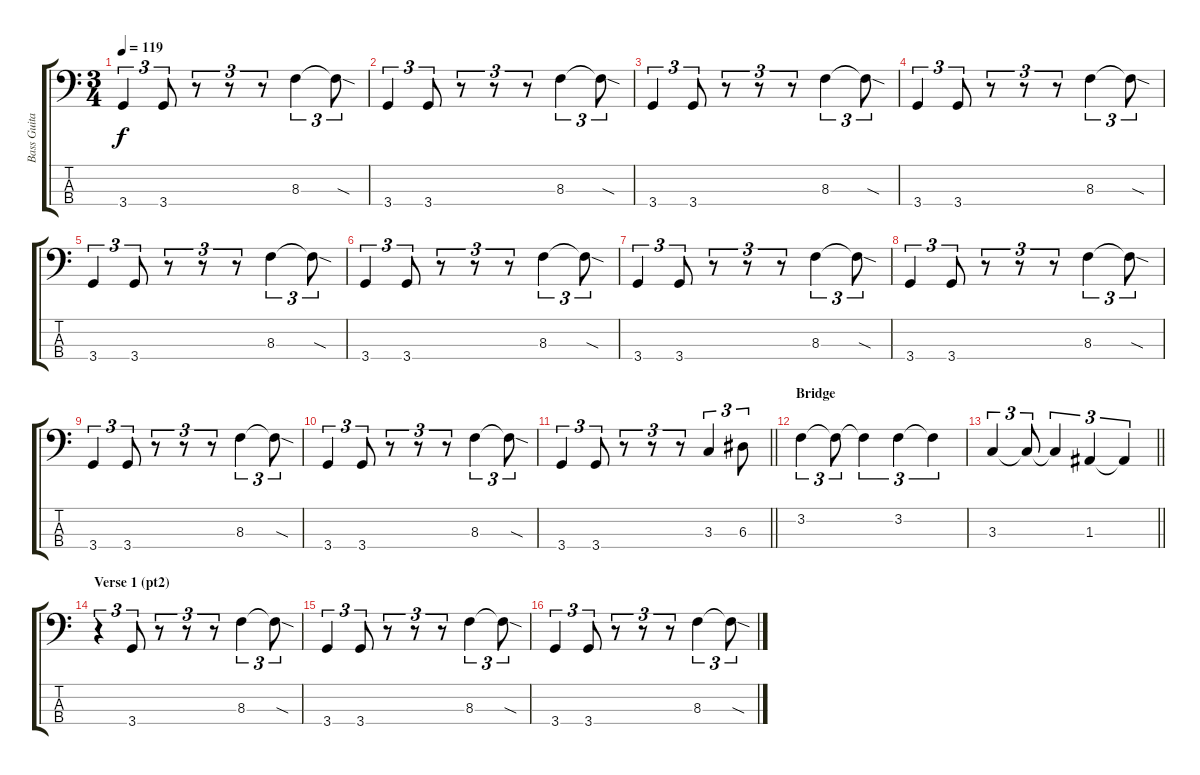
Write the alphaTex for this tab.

\track ("Bass Guitar" "Bass Guita") {instrument electricbassfinger}
\staff {score tabs}
\tuning (G2 D2 A1 E1) {hide}
\ts (3 4)
\tempo 119
\clef f4
\ks c
3.4.4{tu (3 2) dy f} 3.4.8{tu (3 2)} r.8{tu (3 2)} r.8{tu (3 2)} r.8{tu (3 2)} 8.3.4{tu (3 2)} 8.3{sod t}.8{tu (3 2)} |
3.4.4{tu (3 2)} 3.4.8{tu (3 2)} r.8{tu (3 2)} r.8{tu (3 2)} r.8{tu (3 2)} 8.3.4{tu (3 2)} 8.3{sod t}.8{tu (3 2)} |
3.4.4{tu (3 2)} 3.4.8{tu (3 2)} r.8{tu (3 2)} r.8{tu (3 2)} r.8{tu (3 2)} 8.3.4{tu (3 2)} 8.3{sod t}.8{tu (3 2)} |
3.4.4{tu (3 2)} 3.4.8{tu (3 2)} r.8{tu (3 2)} r.8{tu (3 2)} r.8{tu (3 2)} 8.3.4{tu (3 2)} 8.3{sod t}.8{tu (3 2)} |
3.4.4{tu (3 2)} 3.4.8{tu (3 2)} r.8{tu (3 2)} r.8{tu (3 2)} r.8{tu (3 2)} 8.3.4{tu (3 2)} 8.3{sod t}.8{tu (3 2)} |
3.4.4{tu (3 2)} 3.4.8{tu (3 2)} r.8{tu (3 2)} r.8{tu (3 2)} r.8{tu (3 2)} 8.3.4{tu (3 2)} 8.3{sod t}.8{tu (3 2)} |
3.4.4{tu (3 2)} 3.4.8{tu (3 2)} r.8{tu (3 2)} r.8{tu (3 2)} r.8{tu (3 2)} 8.3.4{tu (3 2)} 8.3{sod t}.8{tu (3 2)} |
3.4.4{tu (3 2)} 3.4.8{tu (3 2)} r.8{tu (3 2)} r.8{tu (3 2)} r.8{tu (3 2)} 8.3.4{tu (3 2)} 8.3{sod t}.8{tu (3 2)} |
3.4.4{tu (3 2)} 3.4.8{tu (3 2)} r.8{tu (3 2)} r.8{tu (3 2)} r.8{tu (3 2)} 8.3.4{tu (3 2)} 8.3{sod t}.8{tu (3 2)} |
3.4.4{tu (3 2)} 3.4.8{tu (3 2)} r.8{tu (3 2)} r.8{tu (3 2)} r.8{tu (3 2)} 8.3.4{tu (3 2)} 8.3{sod t}.8{tu (3 2)} |
\barLineRight lightlight
3.4.4{tu (3 2)} 3.4.8{tu (3 2)} r.8{tu (3 2)} r.8{tu (3 2)} r.8{tu (3 2)} 3.3.4{tu (3 2)} 6.3.8{tu (3 2)} |
\section ("" "Bridge")
3.2.4{tu (3 2)} 3.2{t}.8{tu (3 2)} 3.2{t}.4{tu (3 2)} 3.2.4{tu (3 2)} 3.2{t}.4{tu (3 2)} |
\barLineRight lightlight
3.3.4{tu (3 2)} 3.3{t}.8{tu (3 2)} 3.3{t}.4{tu (3 2)} 1.3.4{tu (3 2)} 1.3{t}.4{tu (3 2)} |
\section ("" "Verse 1 (pt2)")
r.4{tu (3 2)} 3.4.8{tu (3 2)} r.8{tu (3 2)} r.8{tu (3 2)} r.8{tu (3 2)} 8.3.4{tu (3 2)} 8.3{sod t}.8{tu (3 2)} |
3.4.4{tu (3 2)} 3.4.8{tu (3 2)} r.8{tu (3 2)} r.8{tu (3 2)} r.8{tu (3 2)} 8.3.4{tu (3 2)} 8.3{sod t}.8{tu (3 2)} |
3.4.4{tu (3 2)} 3.4.8{tu (3 2)} r.8{tu (3 2)} r.8{tu (3 2)} r.8{tu (3 2)} 8.3.4{tu (3 2)} 8.3{sod t}.8{tu (3 2)}
